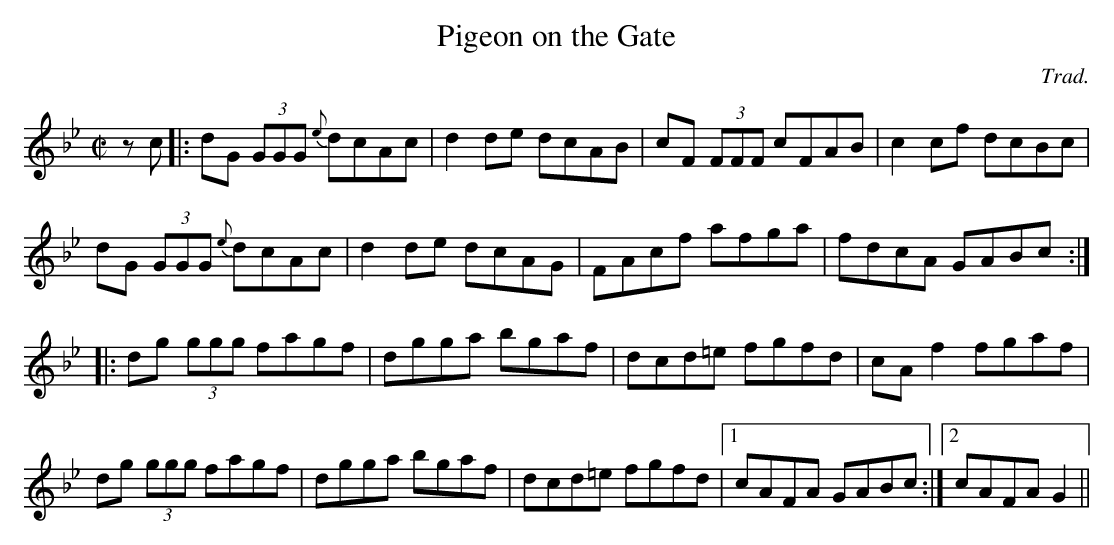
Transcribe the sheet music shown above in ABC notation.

X:1
T:Pigeon on the Gate
M:C|
L:1/8
C:Trad.
K:Gm
zc|:dG (3GGG {e}dcAc|d2 de dcAB|cF (3FFF cFAB|c2 cf dcBc|
dG (3GGG {e}dcAc|d2 de dcAG|FAcf afga|fdcA GABc:|
|:dg (3ggg fagf|dgga bgaf|dcd=e fgfd|cA f2 fgaf|
dg (3ggg fagf|dgga bgaf|dcd=e fgfd|1 cAFA GABc:|2 cAFA G2||
